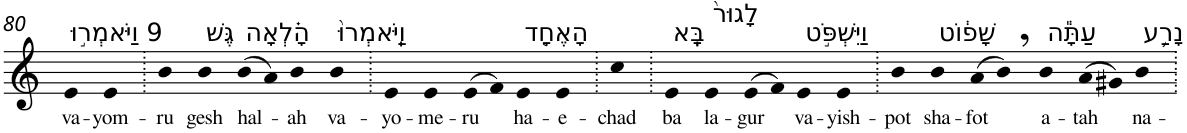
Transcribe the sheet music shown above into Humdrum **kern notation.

**kern	**text
*part1	*part1
*staff1	*staff1
*I"Piano	*
*I'Pno	*
!!LO:PB:g=z
*clefG2	*
*k[]	*
=80	=80
!LO:TX:a:t=9 וַיֹּאמְר֣וּ	!
!	!LO:LY:b
4e	va-
!	!LO:LY:b
4e	-yom-
=81.	=81.
!	!LO:LY:b
4b	-ru
!LO:TX:a:t=גֶּשׁ	!
!	!LO:LY:b
4b	gesh
!LO:TX:a:t=הָ֗לְאָה	!
!	!LO:LY:b
(>8b	hal-
8a)	.
!	!LO:LY:b
4b	-ah
!LO:TX:a:t=וַיֹּֽאמְרוּ֙	!
!	!LO:LY:b
4b	va-
=82.	=82.
!	!LO:LY:b
4e	-yo-
!	!LO:LY:b
4e	-me-
!	!LO:LY:b
(>8e	-ru
8f)	.
!LO:TX:a:t=הָאֶחָ֤ד	!
!	!LO:LY:b
4e	ha-
!	!LO:LY:b
4e	-e-
=83.	=83.
!	!LO:LY:b
4cc	-chad
=84.	=84.
!LO:TX:a:t=בָּֽא	!
!	!LO:LY:b
4e	ba
!LO:TX:a:t=לָגוּר֙	!
!	!LO:LY:b
4e	la-
!	!LO:LY:b
(>8e	-gur
8f)	.
!LO:TX:a:t=וַיִּשְׁפֹּ֣ט	!
!	!LO:LY:b
4e	va-
!	!LO:LY:b
4e	-yish-
=85.	=85.
!	!LO:LY:b
4b	-pot
!LO:TX:a:t=שָׁפ֔וֹט	!
!	!LO:LY:b
4b	sha-
!	!LO:LY:b
(>8a	-fot
8b,)	.
!LO:TX:a:t=עַתָּ֕ה	!
!	!LO:LY:b
4b	a-
!	!LO:LY:b
(>8a	-tah
8g#X)	.
!LO:TX:a:t=נָרַ֥ע	!
!	!LO:LY:b
4b	na-
=.	=.
*-	*-
